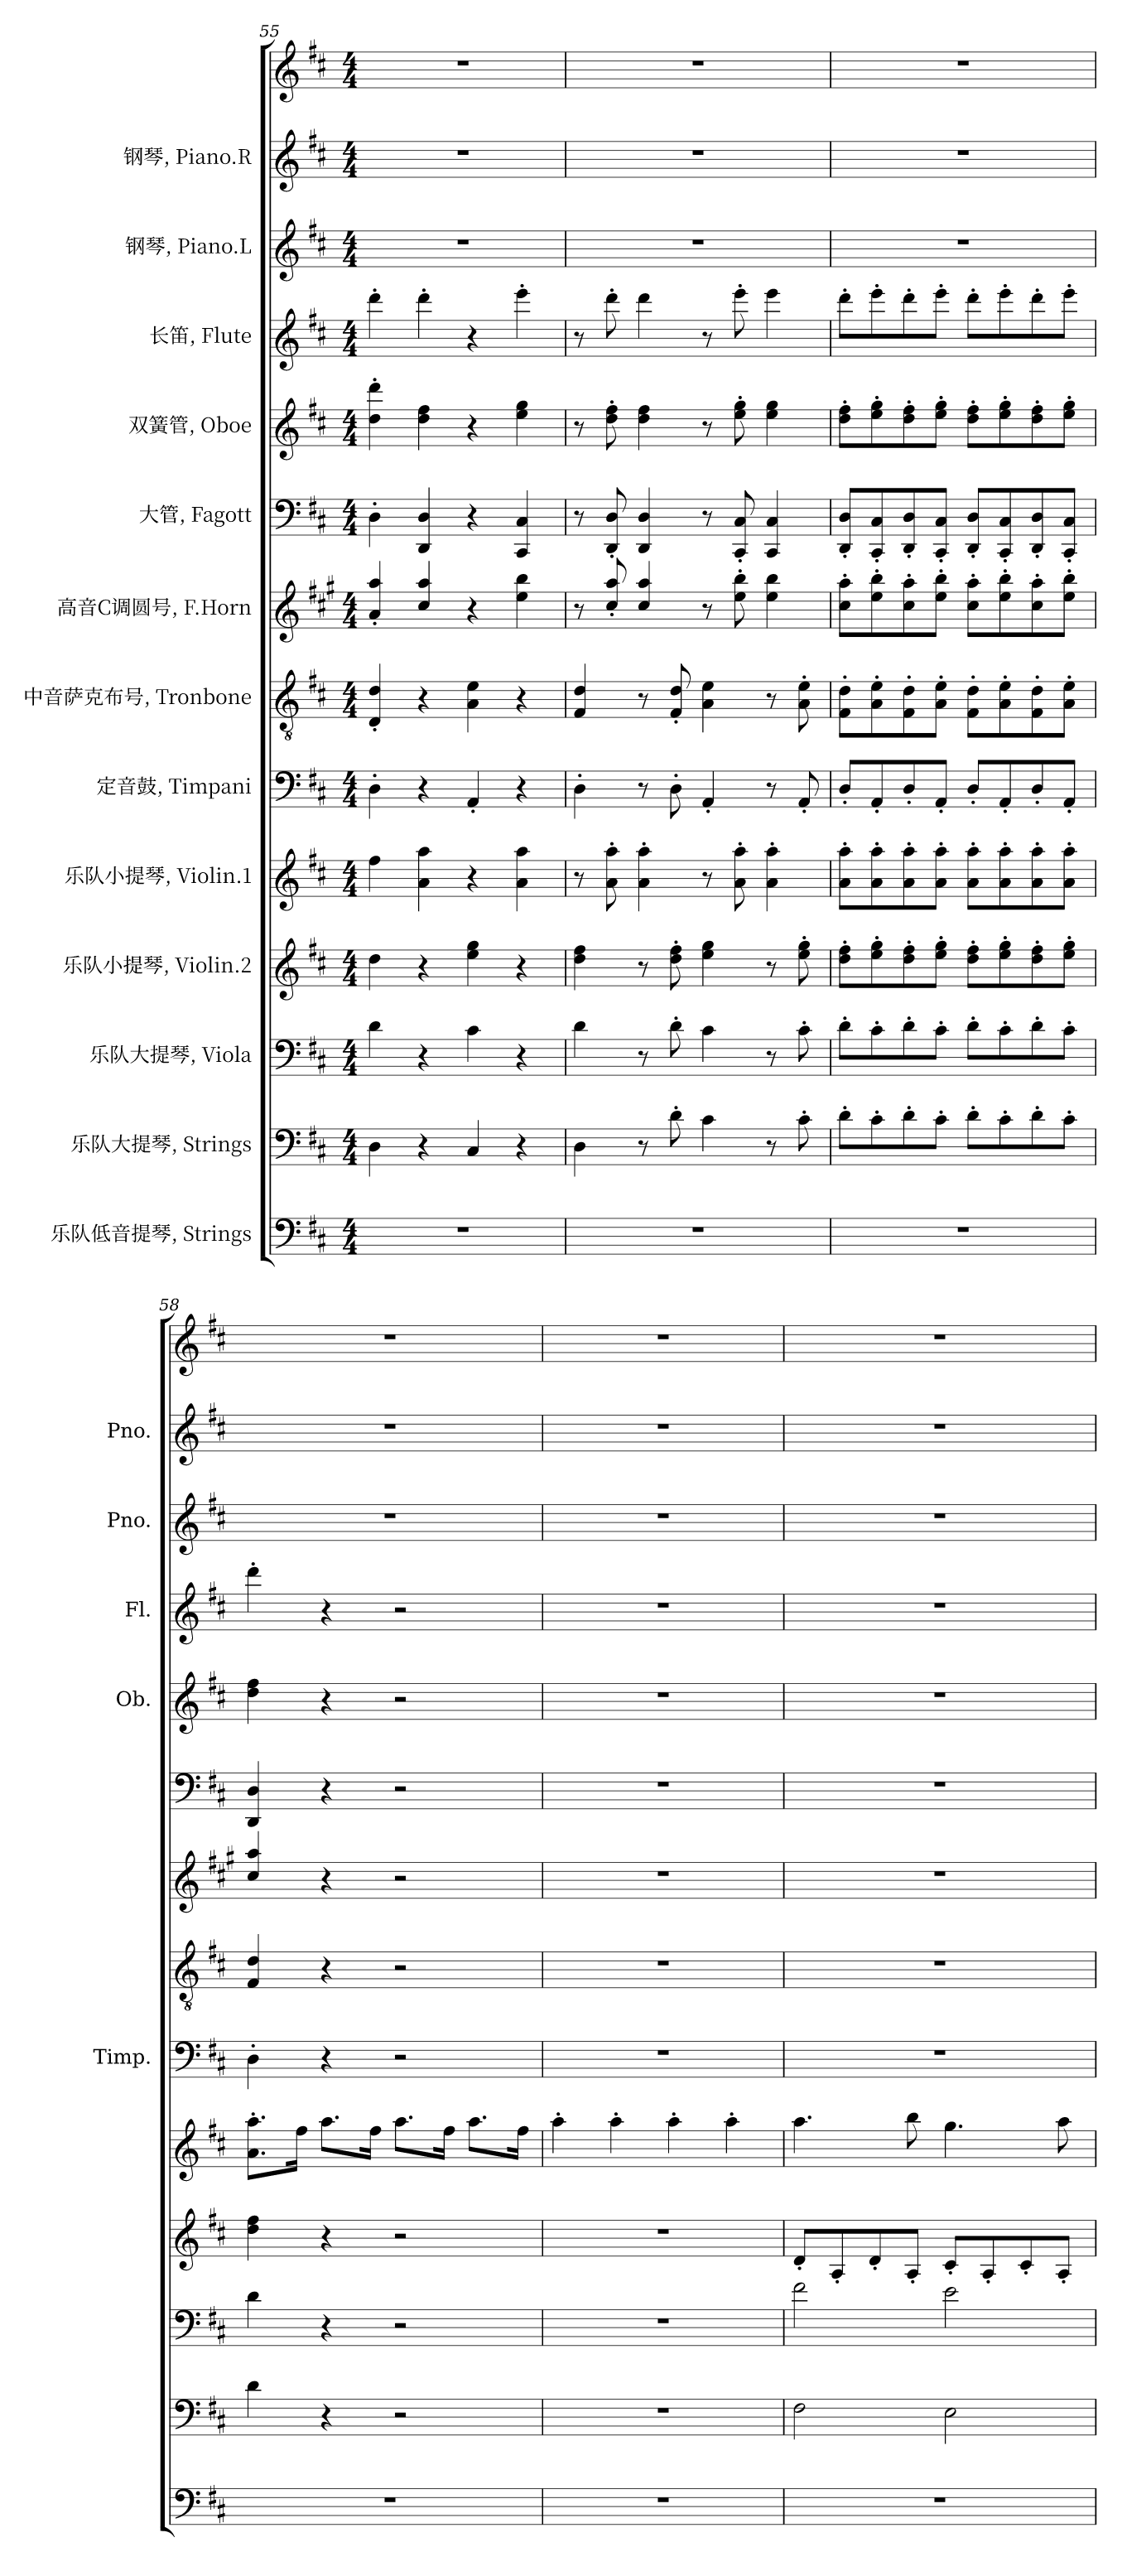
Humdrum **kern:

**kern	**kern	**kern	**kern	**kern	**kern	**kern	**kern	**kern	**kern	**kern	**kern	**kern	**kern
*part13	*part12	*part11	*part10	*part9	*part8	*part7	*part6	*part5	*part4	*part3	*part2	*part1	*part1
*staff14	*staff13	*staff12	*staff11	*staff10	*staff9	*staff8	*staff7	*staff6	*staff5	*staff4	*staff3	*staff2	*staff1
*I"乐队低音提琴, Strings	*I"乐队大提琴, Strings	*I"乐队大提琴, Viola	*I"乐队小提琴, Violin.2	*I"乐队小提琴, Violin.1	*I"定音鼓, Timpani	*I"中音萨克布号, Tronbone	*I"高音C调圆号, F.Horn	*I"大管, Fagott	*I"双簧管, Oboe	*I"长笛, Flute	*I"钢琴, Piano.L	*I"钢琴, Piano.R	*
*	*	*	*	*	*I'Timp.	*	*	*	*I'Ob.	*I'Fl.	*I'Pno.	*I'Pno.	*
*clefF4	*clefF4	*clefF4	*clefG2	*clefG2	*clefF4	*clefGv2	*clefG2	*clefF4	*clefG2	*clefG2	*clefG2	*clefG2	*clefG2
*ITrd7c12	*	*	*	*	*	*	*ITrd4c7	*	*	*	*	*	*
*k[f#c#]	*k[f#c#]	*k[f#c#]	*k[f#c#]	*k[f#c#]	*k[f#c#]	*k[f#c#]	*k[f#c#]	*k[f#c#]	*k[f#c#]	*k[f#c#]	*k[f#c#]	*k[f#c#]	*k[f#c#]
*M4/4	*M4/4	*M4/4	*M4/4	*M4/4	*M4/4	*M4/4	*M4/4	*M4/4	*M4/4	*M4/4	*M4/4	*M4/4	*M4/4
=55	=55	=55	=55	=55	=55	=55	=55	=55	=55	=55	=55	=55	=55
1r	4D\	4d\	4dd\	4ff#\	4D'\	4D/' 4d/'	4d/' 4dd/'	4D'\	4dd\' 4ddd\'	4ddd'\	1r	1r	1r
.	4r	4r	4r	4a\ 4aa\	4r	4r	4f#/ 4dd/	4DD/ 4D/	4dd\ 4ff#\	4ddd'\	.	.	.
.	4C#/	4c#\	4ee\ 4gg\	4r	4AA'/	4A\ 4e\	4r	4r	4r	4r	.	.	.
.	4r	4r	4r	4a\ 4aa\	4r	4r	4a\ 4ee\	4CC#/ 4C#/	4ee\ 4gg\	4eee'\	.	.	.
=56	=56	=56	=56	=56	=56	=56	=56	=56	=56	=56	=56	=56	=56
1r	4D\	4d\	4dd\ 4ff#\	8r	4D'\	4F#/ 4d/	8r	8r	8r	8r	1r	1r	1r
.	.	.	.	8a\' 8aa\'	.	.	8f#/' 8dd/'	8DD/' 8D/'	8dd\' 8ff#\'	8ddd'\	.	.	.
.	8r	8r	8r	4a\' 4aa\'	8r	8r	4f#/ 4dd/	4DD/ 4D/	4dd\ 4ff#\	4ddd\	.	.	.
.	8d'\	8d'\	8dd\' 8ff#\'	.	8D'\	8F#/' 8d/'	.	.	.	.	.	.	.
.	4c#\	4c#\	4ee\ 4gg\	8r	4AA'/	4A\ 4e\	8r	8r	8r	8r	.	.	.
.	.	.	.	8a\' 8aa\'	.	.	8a\' 8ee\'	8CC#/' 8C#/'	8ee\' 8gg\'	8eee'\	.	.	.
.	8r	8r	8r	4a\' 4aa\'	8r	8r	4a\ 4ee\	4CC#/ 4C#/	4ee\ 4gg\	4eee\	.	.	.
.	8c#'\	8c#'\	8ee\' 8gg\'	.	8AA'/	8A\' 8e\'	.	.	.	.	.	.	.
!!LO:PB:g=z
=57	=57	=57	=57	=57	=57	=57	=57	=57	=57	=57	=57	=57	=57
1r	8d'\L	8d'\L	8dd\' 8ff#\'L	8a\' 8aa\'L	8D'/L	8F#\' 8d\'L	8f#\' 8dd\'L	8DD/' 8D/'L	8dd\' 8ff#\'L	8ddd'\L	1r	1r	1r
.	8c#'\	8c#'\	8ee\' 8gg\'	8a\' 8aa\'	8AA'/	8A\' 8e\'	8a\' 8ee\'	8CC#/' 8C#/'	8ee\' 8gg\'	8eee'\	.	.	.
.	8d'\	8d'\	8dd\' 8ff#\'	8a\' 8aa\'	8D'/	8F#\' 8d\'	8f#\' 8dd\'	8DD/' 8D/'	8dd\' 8ff#\'	8ddd'\	.	.	.
.	8c#'\J	8c#'\J	8ee\' 8gg\'J	8a\' 8aa\'J	8AA'/J	8A\' 8e\'J	8a\' 8ee\'J	8CC#/' 8C#/'J	8ee\' 8gg\'J	8eee'\J	.	.	.
.	8d'\L	8d'\L	8dd\' 8ff#\'L	8a\' 8aa\'L	8D'/L	8F#\' 8d\'L	8f#\' 8dd\'L	8DD/' 8D/'L	8dd\' 8ff#\'L	8ddd'\L	.	.	.
.	8c#'\	8c#'\	8ee\' 8gg\'	8a\' 8aa\'	8AA'/	8A\' 8e\'	8a\' 8ee\'	8CC#/' 8C#/'	8ee\' 8gg\'	8eee'\	.	.	.
.	8d'\	8d'\	8dd\' 8ff#\'	8a\' 8aa\'	8D'/	8F#\' 8d\'	8f#\' 8dd\'	8DD/' 8D/'	8dd\' 8ff#\'	8ddd'\	.	.	.
.	8c#'\J	8c#'\J	8ee\' 8gg\'J	8a\' 8aa\'J	8AA'/J	8A\' 8e\'J	8a\' 8ee\'J	8CC#/' 8C#/'J	8ee\' 8gg\'J	8eee'\J	.	.	.
=58	=58	=58	=58	=58	=58	=58	=58	=58	=58	=58	=58	=58	=58
1r	4d\	4d\	4dd\ 4ff#\	8.a\' 8.aa\'L	4D'\	4F#/ 4d/	4f#/ 4dd/	4DD/ 4D/	4dd\ 4ff#\	4ddd'\	1r	1r	1r
.	.	.	.	16ff#\Jk	.	.	.	.	.	.	.	.	.
.	4r	4r	4r	8.aa\L	4r	4r	4r	4r	4r	4r	.	.	.
.	.	.	.	16ff#\Jk	.	.	.	.	.	.	.	.	.
.	2r	2r	2r	8.aa\L	2r	2r	2r	2r	2r	2r	.	.	.
.	.	.	.	16ff#\Jk	.	.	.	.	.	.	.	.	.
.	.	.	.	8.aa\L	.	.	.	.	.	.	.	.	.
.	.	.	.	16ff#\Jk	.	.	.	.	.	.	.	.	.
=59	=59	=59	=59	=59	=59	=59	=59	=59	=59	=59	=59	=59	=59
*	*	*	*	*	*	*	*	*	*	*	*	*	*MM115
1r	1r	1r	1r	4aa'\	1r	1r	1r	1r	1r	1r	1r	1r	1r
.	.	.	.	4aa'\	.	.	.	.	.	.	.	.	.
.	.	.	.	4aa'\	.	.	.	.	.	.	.	.	.
.	.	.	.	4aa'\	.	.	.	.	.	.	.	.	.
!!LO:PB:g=z
=60	=60	=60	=60	=60	=60	=60	=60	=60	=60	=60	=60	=60	=60
*	*	*	*	*	*	*	*	*	*	*	*	*	*MM120
1r	2F#\	2f#\	8d'/L	4.aa\	1r	1r	1r	1r	1r	1r	1r	1r	1r
.	.	.	8A'/	.	.	.	.	.	.	.	.	.	.
.	.	.	8d'/	.	.	.	.	.	.	.	.	.	.
.	.	.	8A'/J	8bb\	.	.	.	.	.	.	.	.	.
.	2E\	2e\	8c#'/L	4.gg\	.	.	.	.	.	.	.	.	.
.	.	.	8A'/	.	.	.	.	.	.	.	.	.	.
.	.	.	8c#'/	.	.	.	.	.	.	.	.	.	.
.	.	.	8A'/J	8aa\	.	.	.	.	.	.	.	.	.
=	=	=	=	=	=	=	=	=	=	=	=	=	=
*-	*-	*-	*-	*-	*-	*-	*-	*-	*-	*-	*-	*-	*-
